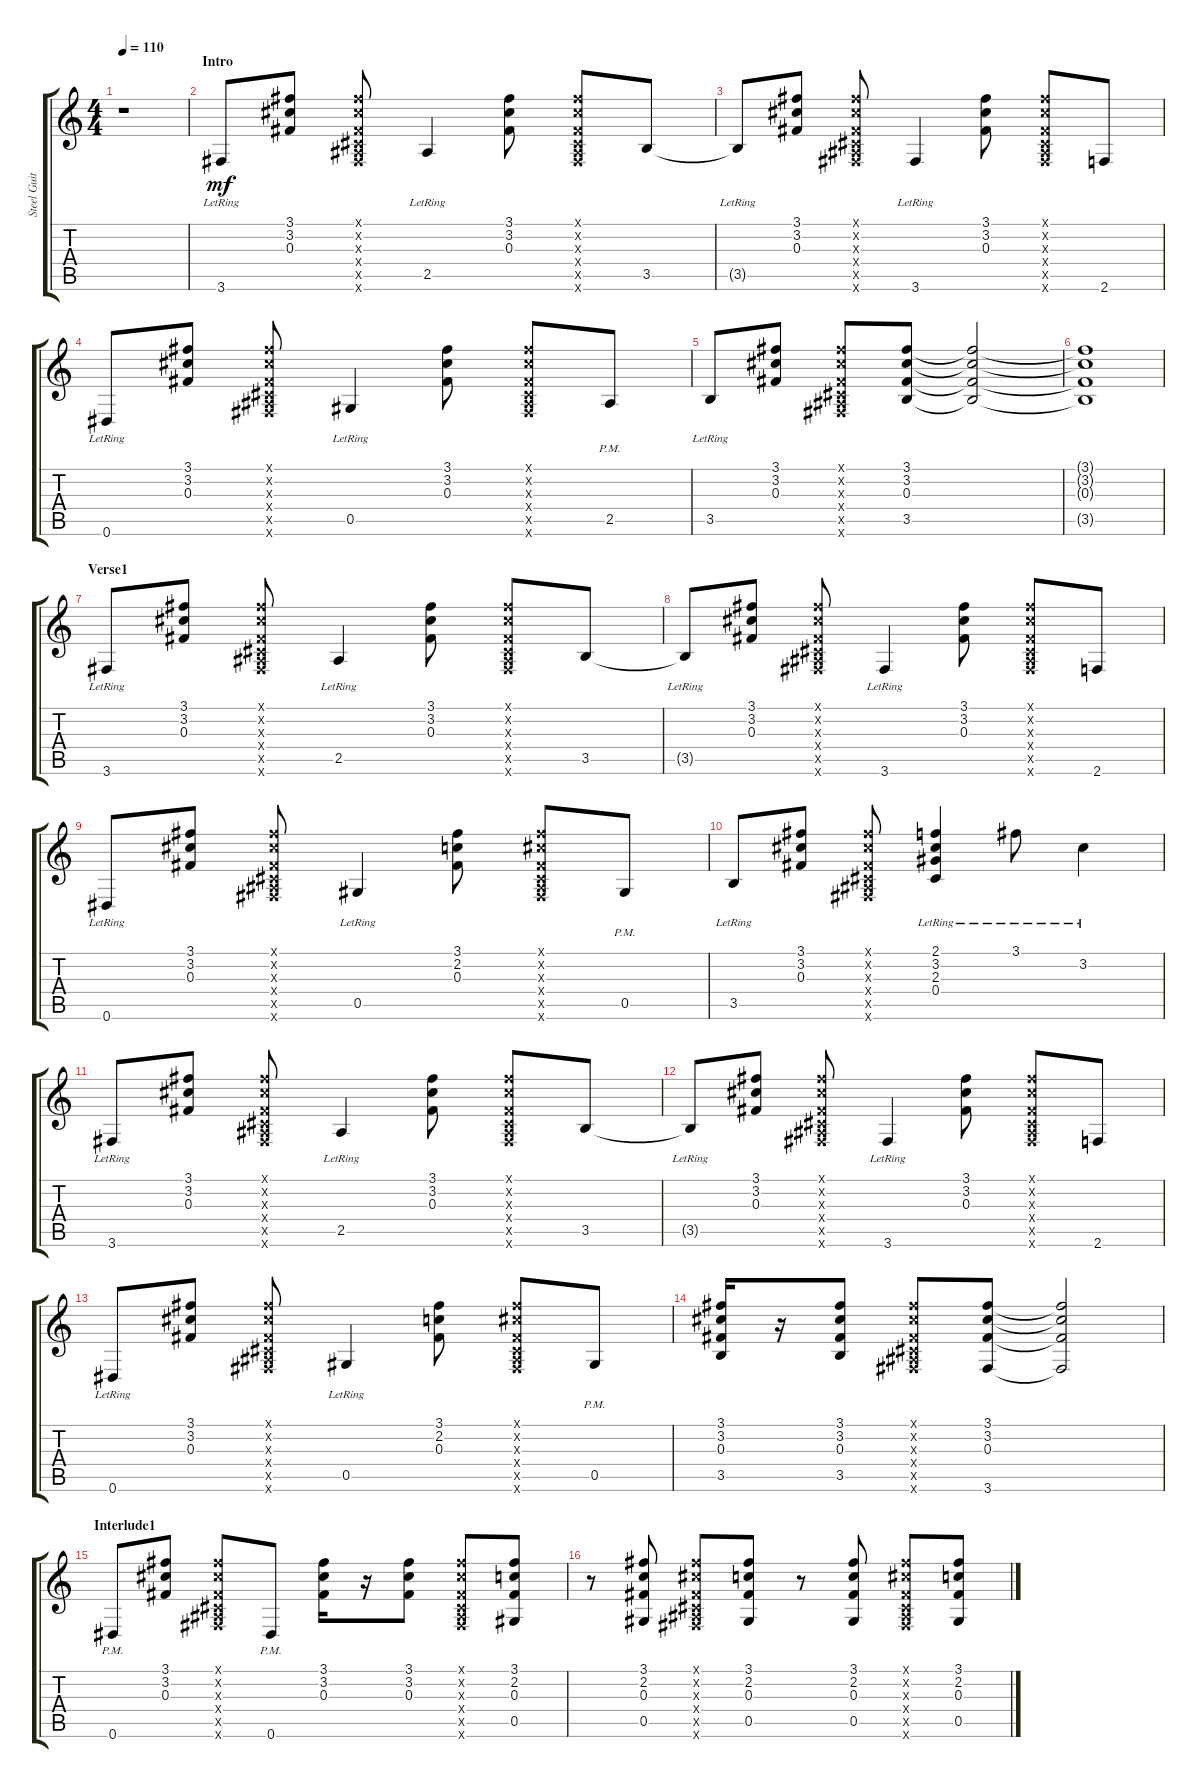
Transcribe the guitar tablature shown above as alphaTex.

\track ("Steel Guitar" "Steel Guit") {instrument acousticguitarnylon}
\staff {score tabs}
\tuning (Eb4 Bb3 Gb3 Db3 Ab2 Eb2) {hide}
\ts (4 4)
\tempo 110
\clef g2
\ks c
r.1{dy mf instrument acousticguitarnylon} |
\section ("" "Intro")
3.6{lr}.8 (3.1 3.2 0.3).8 (3.1{x} 3.2{x} 0.3{x} 0.4{x} 2.5{x} 3.6{x}).8 2.5{lr}.4 (3.1 3.2 0.3).8 (3.1{x} 3.2{x} 0.3{x} 0.4{x} 2.5{x} 3.6{x}).8 3.5.8 |
3.5{lr t}.8 (3.1 3.2 0.3).8 (3.1{x} 3.2{x} 0.3{x} 0.4{x} 2.5{x} 3.6{x}).8 3.6{lr}.4 (3.1 3.2 0.3).8 (3.1{x} 3.2{x} 0.3{x} 0.4{x} 2.5{x} 3.6{x}).8 2.6.8 |
0.6{lr}.8 (3.1 3.2 0.3).8 (3.1{x} 3.2{x} 0.3{x} 0.4{x} 2.5{x} 3.6{x}).8 0.5{lr}.4 (3.1 3.2 0.3).8 (3.1{x} 3.2{x} 0.3{x} 0.4{x} 2.5{x} 3.6{x}).8 2.5{pm}.8 |
3.5{lr}.8 (3.1 3.2 0.3).8 (3.1{x} 3.2{x} 0.3{x} 0.4{x} 2.5{x} 3.6{x}).8 (3.1 3.2 0.3 3.5).8 (3.1{t} 3.2{t} 0.3{t} 3.5{t}).2 |
(3.1{t} 3.2{t} 0.3{t} 3.5{t}).1 |
\section ("" "Verse1")
3.6{lr}.8 (3.1 3.2 0.3).8 (3.1{x} 3.2{x} 0.3{x} 0.4{x} 2.5{x} 3.6{x}).8 2.5{lr}.4 (3.1 3.2 0.3).8 (3.1{x} 3.2{x} 0.3{x} 0.4{x} 2.5{x} 3.6{x}).8 3.5.8 |
3.5{lr t}.8 (3.1 3.2 0.3).8 (3.1{x} 3.2{x} 0.3{x} 0.4{x} 2.5{x} 3.6{x}).8 3.6{lr}.4 (3.1 3.2 0.3).8 (3.1{x} 3.2{x} 0.3{x} 0.4{x} 2.5{x} 3.6{x}).8 2.6.8 |
0.6{lr}.8 (3.1 3.2 0.3).8 (3.1{x} 3.2{x} 0.3{x} 0.4{x} 2.5{x} 3.6{x}).8 0.5{lr}.4 (3.1 2.2 0.3).8 (3.1{x} 3.2{x} 0.3{x} 0.4{x} 2.5{x} 3.6{x}).8 0.5{pm}.8 |
3.5{lr}.8 (3.1 3.2 0.3).8 (3.1{x} 3.2{x} 0.3{x} 0.4{x} 2.5{x} 3.6{x}).8 (2.1{lr} 3.2{lr} 2.3{lr} 0.4{lr}).4 3.1{lr}.8 3.2{lr}.4 |
3.6{lr}.8 (3.1 3.2 0.3).8 (3.1{x} 3.2{x} 0.3{x} 0.4{x} 2.5{x} 3.6{x}).8 2.5{lr}.4 (3.1 3.2 0.3).8 (3.1{x} 3.2{x} 0.3{x} 0.4{x} 2.5{x} 3.6{x}).8 3.5.8 |
3.5{lr t}.8 (3.1 3.2 0.3).8 (3.1{x} 3.2{x} 0.3{x} 0.4{x} 2.5{x} 3.6{x}).8 3.6{lr}.4 (3.1 3.2 0.3).8 (3.1{x} 3.2{x} 0.3{x} 0.4{x} 2.5{x} 3.6{x}).8 2.6.8 |
0.6{lr}.8 (3.1 3.2 0.3).8 (3.1{x} 3.2{x} 0.3{x} 0.4{x} 2.5{x} 3.6{x}).8 0.5{lr}.4 (3.1 2.2 0.3).8 (3.1{x} 3.2{x} 0.3{x} 0.4{x} 2.5{x} 3.6{x}).8 0.5{pm}.8 |
(3.1 3.2 0.3 3.5).16 r.16 (3.1 3.2 0.3 3.5).8 (3.1{x} 3.2{x} 0.3{x} 0.4{x} 2.5{x} 3.6{x}).8 (3.1 3.2 0.3 3.6).8 (3.1{t} 3.2{t} 0.3{t} 3.6{t}).2 |
\section ("" "Interlude1")
0.6{pm}.8 (3.1 3.2 0.3).8 (3.1{x} 3.2{x} 0.3{x} 0.4{x} 2.5{x} 3.6{x}).8 0.6{pm}.8 (3.1 3.2 0.3).16 r.16 (3.1 3.2 0.3).8 (3.1{x} 3.2{x} 0.3{x} 0.4{x} 2.5{x} 3.6{x}).8 (3.1 2.2 0.3 0.5).8 |
r.8 (3.1 2.2 0.3 0.5).8 (3.1{x} 3.2{x} 0.3{x} 0.4{x} 2.5{x} 3.6{x}).8 (3.1 2.2 0.3 0.5).8 r.8 (3.1 2.2 0.3 0.5).8 (3.1{x} 3.2{x} 0.3{x} 0.4{x} 2.5{x} 3.6{x}).8 (3.1 2.2 0.3 0.5).8
